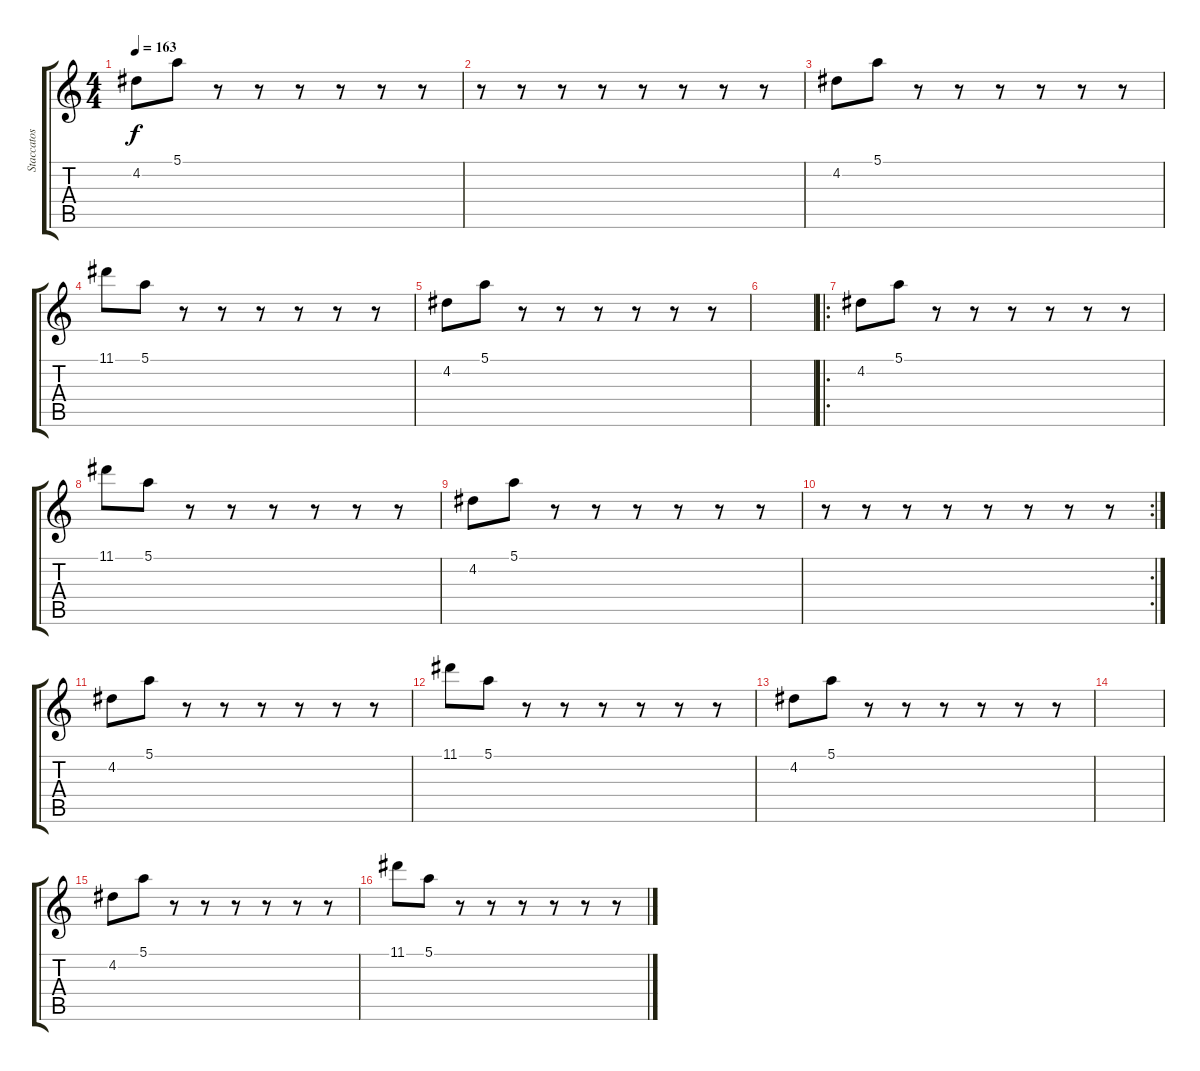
\track ("Staccatos Riff" "Staccatos ") {instrument pizzicatostrings}
\staff {score tabs}
\tuning (E5 B4 G4 D4 A3 E3) {hide}
\ts (4 4)
\tempo 163
\clef g2
\ks c
4.2.8{dy f} 5.1.8 r.8 r.8 r.8 r.8 r.8 r.8 |
r.8 r.8 r.8 r.8 r.8 r.8 r.8 r.8 |
4.2.8 5.1.8 r.8 r.8 r.8 r.8 r.8 r.8 |
11.1.8 5.1.8 r.8 r.8 r.8 r.8 r.8 r.8 |
4.2.8 5.1.8 r.8 r.8 r.8 r.8 r.8 r.8 |
|
\ro
4.2.8 5.1.8 r.8 r.8 r.8 r.8 r.8 r.8 |
11.1.8 5.1.8 r.8 r.8 r.8 r.8 r.8 r.8 |
4.2.8 5.1.8 r.8 r.8 r.8 r.8 r.8 r.8 |
\rc 2
r.8 r.8 r.8 r.8 r.8 r.8 r.8 r.8 |
4.2.8 5.1.8 r.8 r.8 r.8 r.8 r.8 r.8 |
11.1.8 5.1.8 r.8 r.8 r.8 r.8 r.8 r.8 |
4.2.8 5.1.8 r.8 r.8 r.8 r.8 r.8 r.8 |
|
4.2.8 5.1.8 r.8 r.8 r.8 r.8 r.8 r.8 |
11.1.8 5.1.8 r.8 r.8 r.8 r.8 r.8 r.8
